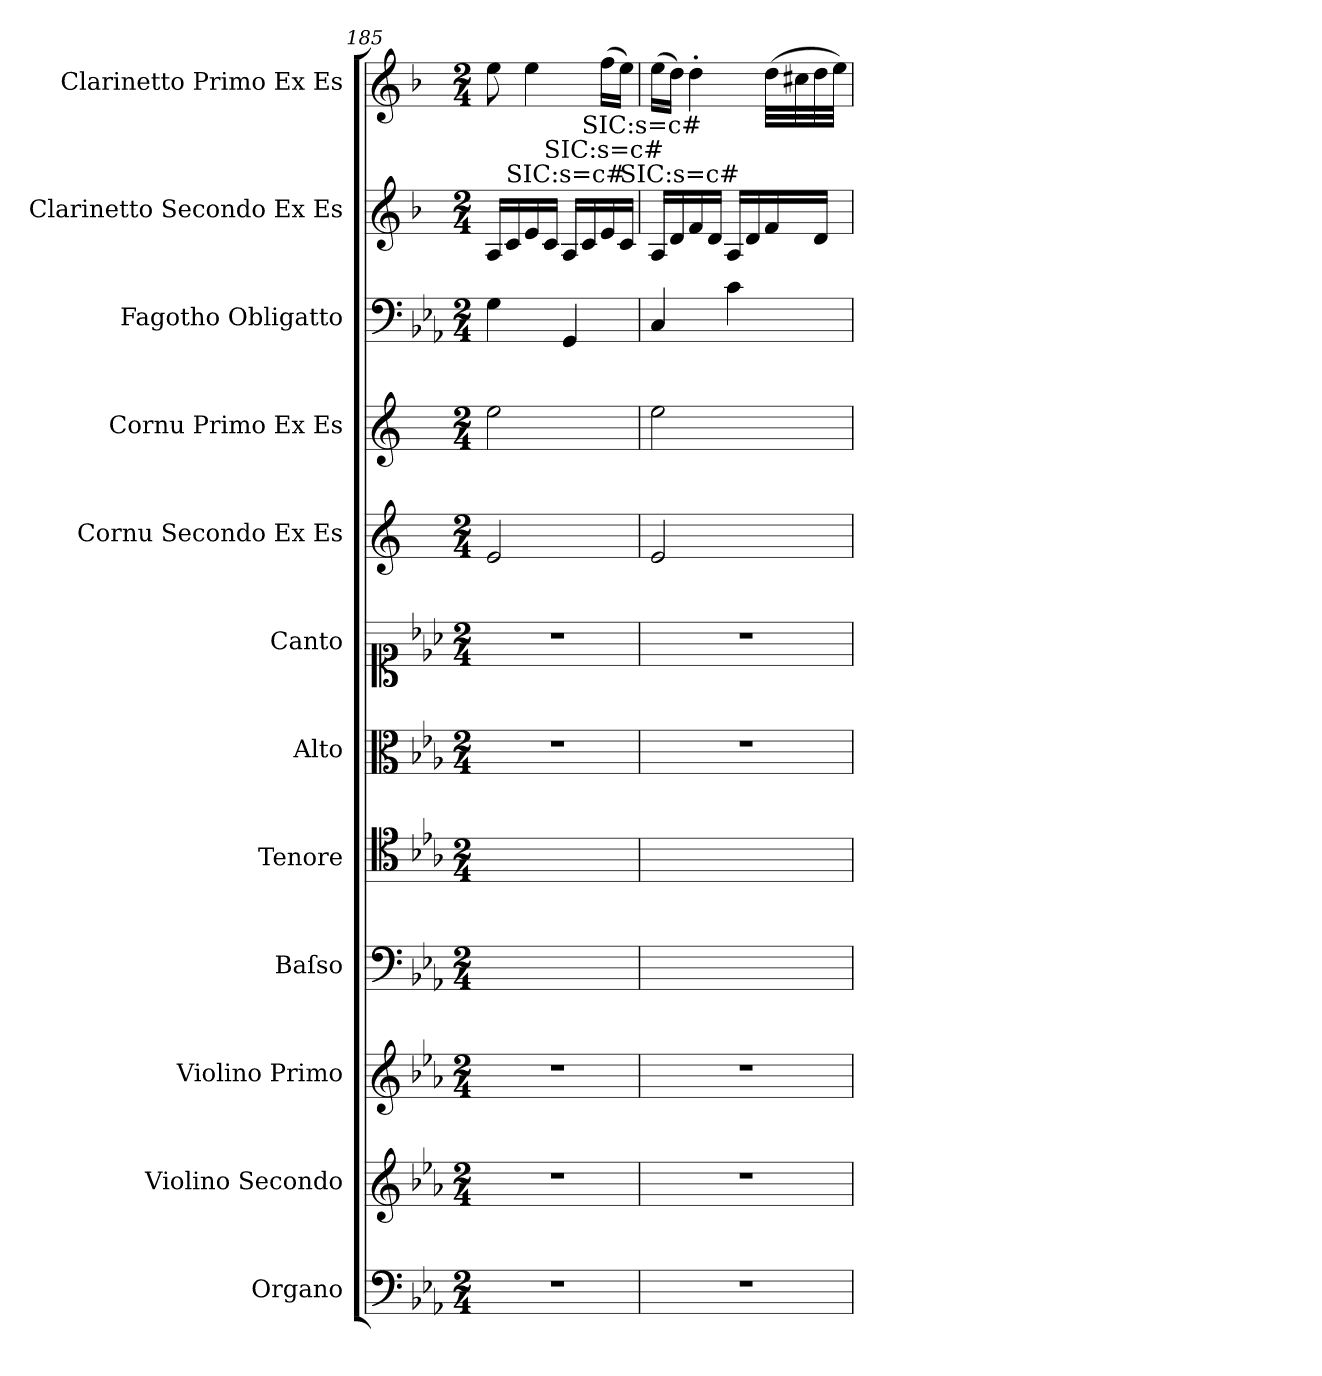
**kern	**kern	**kern	**kern	**kern	**kern	**kern	**kern	**kern	**kern	**kern	**kern
*part12	*part11	*part10	*part9	*part8	*part7	*part6	*part5	*part4	*part3	*part2	*part1
*staff12	*staff11	*staff10	*staff9	*staff8	*staff7	*staff6	*staff5	*staff4	*staff3	*staff2	*staff1
*I"Organo	*I"Violino Secondo	*I"Violino Primo	*I"Baſso	*I"Tenore	*I"Alto	*I"Canto	*I"Cornu Secondo Ex Es	*I"Cornu Primo Ex Es	*I"Fagotho Obligatto	*I"Clarinetto Secondo Ex Es	*I"Clarinetto Primo Ex Es
*I'Org	*	*I'Vno I	*I'B.	*I'T.	*I'A.	*I'C.	*	*I'Cor I	*I'Fag.	*	*I'Cor I
*clefF4	*clefG2	*clefG2	*clefF4	*clefC4	*clefC3	*clefC1	*clefG2	*clefG2	*clefF4	*clefG2	*clefG2
*	*	*	*	*	*	*	*ITrd5c9	*ITrd5c9	*	*ITrd1c2	*ITrd1c2
*k[b-e-a-]	*k[b-e-a-]	*k[b-e-a-]	*k[b-e-a-]	*k[b-e-a-]	*k[b-e-a-]	*k[b-e-a-]	*k[b-e-a-]	*k[b-e-a-]	*k[b-e-a-]	*k[b-e-a-]	*k[b-e-a-]
*c:	*c:	*c:	*c:	*c:	*c:	*c:	*c:	*c:	*c:	*c:	*c:
*M2/4	*M2/4	*M2/4	*M2/4	*M2/4	*M2/4	*M2/4	*M2/4	*M2/4	*M2/4	*M2/4	*M2/4
=185	=185	=185	=185	=185	=185	=185	=185	=185	=185	=185	=185
2r	2r	2r	2ryy	2ryy	2r	2r	2G/	2g\	4G\	16G/LL	8dd\
!	!	!	!	!	!	!	!	!	!	!LO:TX:a:t=SIC&colon;s=c#	!
.	.	.	.	.	.	.	.	.	.	16B-/	.
.	.	.	.	.	.	.	.	.	.	16d/	4dd\
!	!	!	!	!	!	!	!	!	!	!LO:TX:a:t=SIC&colon;s=c#	!
.	.	.	.	.	.	.	.	.	.	16B-/JJ	.
.	.	.	.	.	.	.	.	.	4GG/	16G/LL	.
!	!	!	!	!	!	!	!	!	!	!LO:TX:a:t=SIC&colon;s=c#	!
.	.	.	.	.	.	.	.	.	.	16B-/	.
.	.	.	.	.	.	.	.	.	.	16d/	(16ee-\LL
!	!	!	!	!	!	!	!	!	!	!LO:TX:a:t=SIC&colon;s=c#	!
.	.	.	.	.	.	.	.	.	.	16B-/JJ	16dd\JJ)
=186	=186	=186	=186	=186	=186	=186	=186	=186	=186	=186	=186
2r	2r	2r	2ryy	2ryy	2r	2r	2G/	2g\	4C/	16G/LL	(16dd\LL
.	.	.	.	.	.	.	.	.	.	16c/	16cc\JJ)
.	.	.	.	.	.	.	.	.	.	16e-/	4cc'\
.	.	.	.	.	.	.	.	.	.	16c/JJ	.
.	.	.	.	.	.	.	.	.	4c\	16G/LL	.
.	.	.	.	.	.	.	.	.	.	16c/	.
.	.	.	.	.	.	.	.	.	.	16e-/	(32cc\LLL
.	.	.	.	.	.	.	.	.	.	.	32bn\
.	.	.	.	.	.	.	.	.	.	16c/JJ	32cc\
.	.	.	.	.	.	.	.	.	.	.	32dd\JJJ)
=	=	=	=	=	=	=	=	=	=	=	=
*-	*-	*-	*-	*-	*-	*-	*-	*-	*-	*-	*-
